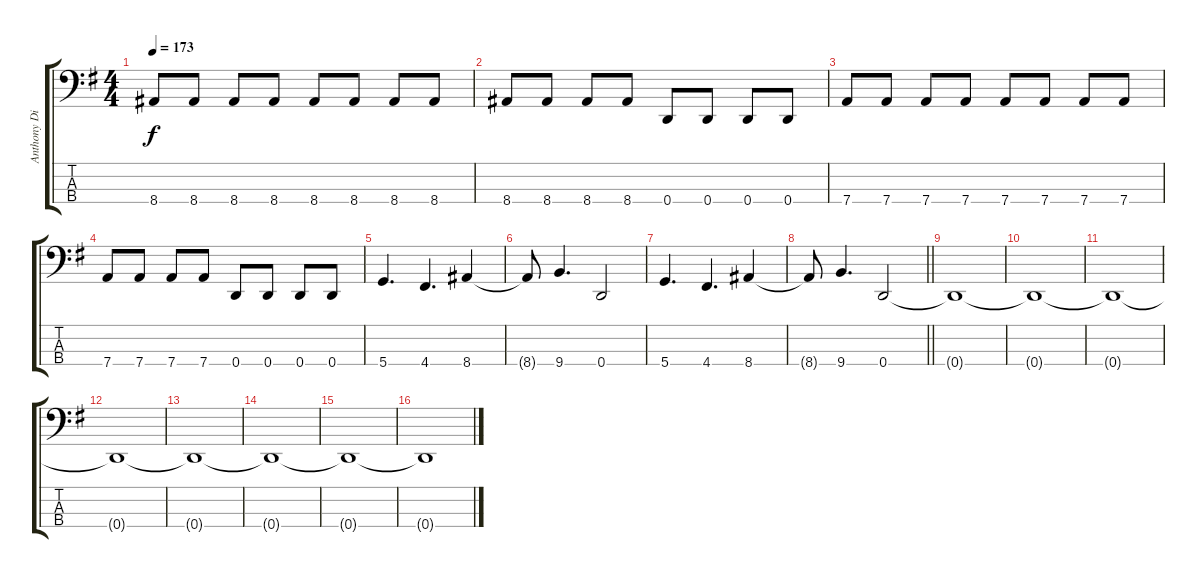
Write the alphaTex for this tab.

\track ("Anthony DiIonno" "Anthony Di") {instrument electricbasspick}
\staff {score tabs}
\tuning (G2 D2 A1 D1) {hide}
\ts (4 4)
\tempo 173
\clef f4
\ks g
8.4.8{dy f} 8.4.8 8.4.8 8.4.8 8.4.8 8.4.8 8.4.8 8.4.8 |
8.4.8 8.4.8 8.4.8 8.4.8 0.4.8 0.4.8 0.4.8 0.4.8 |
7.4.8 7.4.8 7.4.8 7.4.8 7.4.8 7.4.8 7.4.8 7.4.8 |
7.4.8 7.4.8 7.4.8 7.4.8 0.4.8 0.4.8 0.4.8 0.4.8 |
5.4.4{d} 4.4.4{d} 8.4.4 |
8.4{t}.8 9.4.4{d} 0.4.2 |
5.4.4{d} 4.4.4{d} 8.4.4 |
\barLineRight lightlight
8.4{t}.8 9.4.4{d} 0.4.2{volume 8} |
0.4{t}.1 |
0.4{t}.1 |
0.4{t}.1 |
0.4{t}.1 |
0.4{t}.1{volume 0} |
0.4{t}.1 |
0.4{t}.1 |
0.4{t}.1
